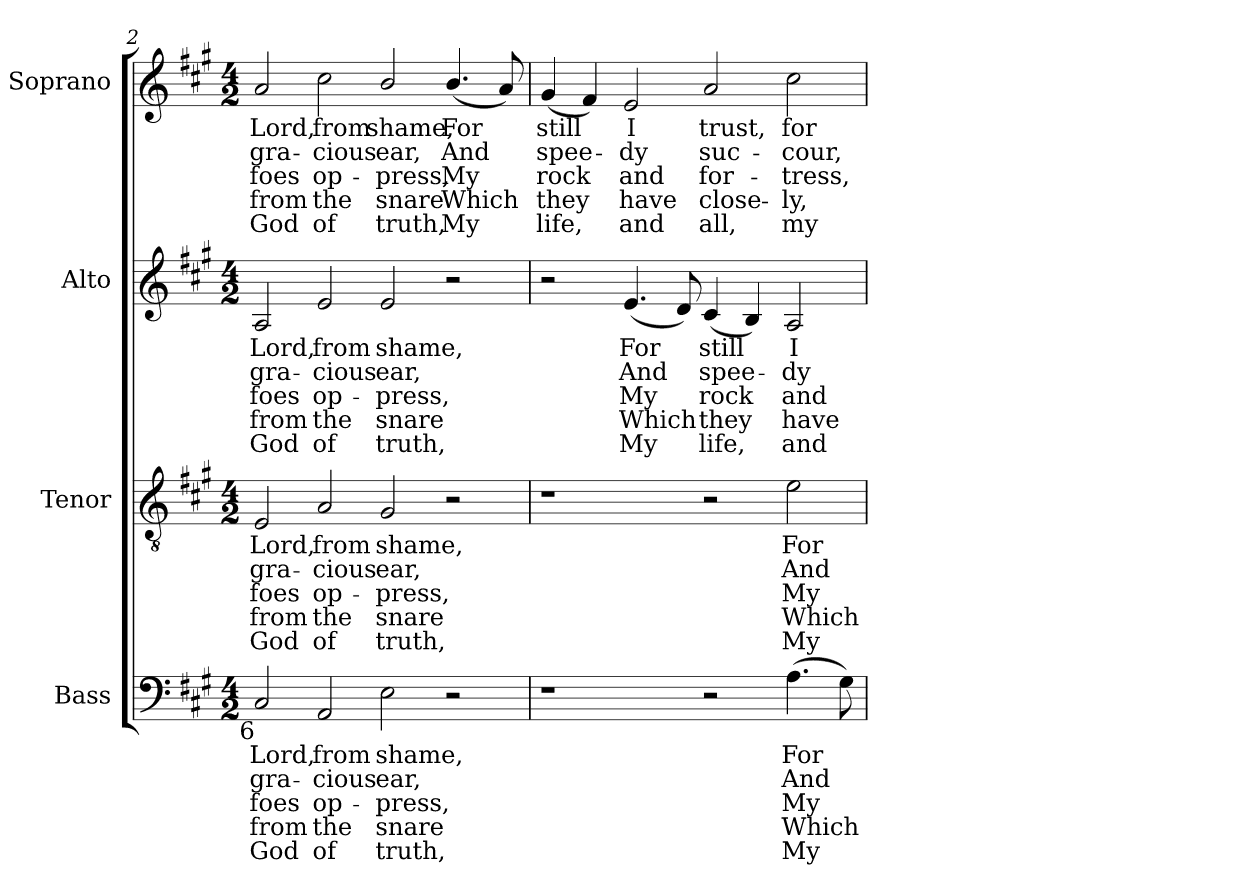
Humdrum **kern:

**kern	**text	**text	**text	**text	**text	**kern	**text	**text	**text	**text	**text	**kern	**text	**text	**text	**text	**text	**kern	**text	**text	**text	**text	**text
*part4	*part4	*part4	*part4	*part4	*part4	*part3	*part3	*part3	*part3	*part3	*part3	*part2	*part2	*part2	*part2	*part2	*part2	*part1	*part1	*part1	*part1	*part1	*part1
*staff4	*staff4	*staff4	*staff4	*staff4	*staff4	*staff3	*staff3	*staff3	*staff3	*staff3	*staff3	*staff2	*staff2	*staff2	*staff2	*staff2	*staff2	*staff1	*staff1	*staff1	*staff1	*staff1	*staff1
*I"Bass	*	*	*	*	*	*I"Tenor	*	*	*	*	*	*I"Alto	*	*	*	*	*	*I"Soprano	*	*	*	*	*
*I'B.	*	*	*	*	*	*I'T.	*	*	*	*	*	*I'A.	*	*	*	*	*	*I'S.	*	*	*	*	*
*clefF4	*	*	*	*	*	*clefGv2	*	*	*	*	*	*clefG2	*	*	*	*	*	*clefG2	*	*	*	*	*
*	*	*	*	*	*	*ITrd7c12	*	*	*	*	*	*	*	*	*	*	*	*	*	*	*	*	*
*k[f#c#g#]	*	*	*	*	*	*k[f#c#g#]	*	*	*	*	*	*k[f#c#g#]	*	*	*	*	*	*k[f#c#g#]	*	*	*	*	*
*A:	*	*	*	*	*	*A:	*	*	*	*	*	*A:	*	*	*	*	*	*A:	*	*	*	*	*
*M4/2	*	*	*	*	*	*M4/2	*	*	*	*	*	*M4/2	*	*	*	*	*	*M4/2	*	*	*	*	*
=2	=2	=2	=2	=2	=2	=2	=2	=2	=2	=2	=2	=2	=2	=2	=2	=2	=2	=2	=2	=2	=2	=2	=2
!	!LO:LY:b:color=#000000	!LO:LY:b:color=#000000	!LO:LY:b:color=#000000	!LO:LY:b:color=#000000	!LO:LY:b:color=#000000	!	!	!	!	!	!	!	!	!	!	!	!	!	!	!	!	!	!
!	!	!	!	!	!	!	!LO:LY:b:color=#000000	!LO:LY:b:color=#000000	!LO:LY:b:color=#000000	!LO:LY:b:color=#000000	!LO:LY:b:color=#000000	!	!	!	!	!	!	!	!	!	!	!	!
!	!	!	!	!	!	!	!	!	!	!	!	!	!LO:LY:b:color=#000000	!LO:LY:b:color=#000000	!LO:LY:b:color=#000000	!LO:LY:b:color=#000000	!LO:LY:b:color=#000000	!	!	!	!	!	!
!LO:TX:b:rj:t=6	!	!	!	!	!	!	!	!	!	!	!	!	!	!	!	!	!	!	!	!	!	!	!
!	!	!	!	!	!	!	!	!	!	!	!	!	!	!	!	!	!	!	!LO:LY:b:color=#000000	!LO:LY:b:color=#000000	!LO:LY:b:color=#000000	!LO:LY:b:color=#000000	!LO:LY:b:color=#000000
2C#i/	Lord,	gra-	foes	from	God	2EEi/	Lord,	gra-	foes	from	God	2Ai/	Lord,	gra-	foes	from	God	2ai/	Lord,	gra-	foes	from	God
!	!LO:LY:b:color=#000000	!LO:LY:b:color=#000000	!LO:LY:b:color=#000000	!LO:LY:b:color=#000000	!LO:LY:b:color=#000000	!	!	!	!	!	!	!	!	!	!	!	!	!	!	!	!	!	!
!	!	!	!	!	!	!	!LO:LY:b:color=#000000	!LO:LY:b:color=#000000	!LO:LY:b:color=#000000	!LO:LY:b:color=#000000	!LO:LY:b:color=#000000	!	!	!	!	!	!	!	!	!	!	!	!
!	!	!	!	!	!	!	!	!	!	!	!	!	!LO:LY:b:color=#000000	!LO:LY:b:color=#000000	!LO:LY:b:color=#000000	!LO:LY:b:color=#000000	!LO:LY:b:color=#000000	!	!	!	!	!	!
!	!	!	!	!	!	!	!	!	!	!	!	!	!	!	!	!	!	!	!LO:LY:b:color=#000000	!LO:LY:b:color=#000000	!LO:LY:b:color=#000000	!LO:LY:b:color=#000000	!LO:LY:b:color=#000000
2AAi/	from	-cious	op-	-the	of	2AAi/	from	-cious	op-	-the	of	2ei/	from	-cious	op-	-the	of	2cc#i\	from	-cious	op-	-the	of
!	!LO:LY:b:color=#000000	!LO:LY:b:color=#000000	!LO:LY:b:color=#000000	!LO:LY:b:color=#000000	!LO:LY:b:color=#000000	!	!	!	!	!	!	!	!	!	!	!	!	!	!	!	!	!	!
!	!	!	!	!	!	!	!LO:LY:b:color=#000000	!LO:LY:b:color=#000000	!LO:LY:b:color=#000000	!LO:LY:b:color=#000000	!LO:LY:b:color=#000000	!	!	!	!	!	!	!	!	!	!	!	!
!	!	!	!	!	!	!	!	!	!	!	!	!	!LO:LY:b:color=#000000	!LO:LY:b:color=#000000	!LO:LY:b:color=#000000	!LO:LY:b:color=#000000	!LO:LY:b:color=#000000	!	!	!	!	!	!
!	!	!	!	!	!	!	!	!	!	!	!	!	!	!	!	!	!	!	!LO:LY:b:color=#000000	!LO:LY:b:color=#000000	!LO:LY:b:color=#000000	!LO:LY:b:color=#000000	!LO:LY:b:color=#000000
2Ei\	shame,	ear,	press,	snare	truth,	2GG#i/	shame,	ear,	press,	snare	truth,	2ei/	shame,	ear,	press,	snare	truth,	2bi/	shame,	ear,	press,	snare	truth,
!	!	!	!	!	!	!	!	!	!	!	!	!	!	!	!	!	!	!	!LO:LY:b:color=#000000	!LO:LY:b:color=#000000	!LO:LY:b:color=#000000	!LO:LY:b:color=#000000	!LO:LY:b:color=#000000
2r	.	.	.	.	.	2r	.	.	.	.	.	2r	.	.	.	.	.	(4.bi/	For	And	My	Which	My
.	.	.	.	.	.	.	.	.	.	.	.	.	.	.	.	.	.	8ai/)	.	.	.	.	.
=3	=3	=3	=3	=3	=3	=3	=3	=3	=3	=3	=3	=3	=3	=3	=3	=3	=3	=3	=3	=3	=3	=3	=3
!	!	!	!	!	!	!	!	!	!	!	!	!	!	!	!	!	!	!	!LO:LY:b:color=#000000	!LO:LY:b:color=#000000	!LO:LY:b:color=#000000	!LO:LY:b:color=#000000	!LO:LY:b:color=#000000
1r	.	.	.	.	.	1r	.	.	.	.	.	2r	.	.	.	.	.	(4g#i/	still	spee-	rock	they	life,
.	.	.	.	.	.	.	.	.	.	.	.	.	.	.	.	.	.	4f#i/)	.	.	.	.	.
!	!	!	!	!	!	!	!	!	!	!	!	!	!LO:LY:b:color=#000000	!LO:LY:b:color=#000000	!LO:LY:b:color=#000000	!LO:LY:b:color=#000000	!LO:LY:b:color=#000000	!	!	!	!	!	!
!	!	!	!	!	!	!	!	!	!	!	!	!	!	!	!	!	!	!	!LO:LY:b:color=#000000	!LO:LY:b:color=#000000	!LO:LY:b:color=#000000	!LO:LY:b:color=#000000	!LO:LY:b:color=#000000
.	.	.	.	.	.	.	.	.	.	.	.	(4.ei/	For	And	My	Which	My	2ei/	I	-dy	and	have	and
.	.	.	.	.	.	.	.	.	.	.	.	8di/)	.	.	.	.	.	.	.	.	.	.	.
!	!	!	!	!	!	!	!	!	!	!	!	!	!LO:LY:b:color=#000000	!LO:LY:b:color=#000000	!LO:LY:b:color=#000000	!LO:LY:b:color=#000000	!LO:LY:b:color=#000000	!	!	!	!	!	!
!	!	!	!	!	!	!	!	!	!	!	!	!	!	!	!	!	!	!	!LO:LY:b:color=#000000	!LO:LY:b:color=#000000	!LO:LY:b:color=#000000	!LO:LY:b:color=#000000	!LO:LY:b:color=#000000
2r	.	.	.	.	.	2r	.	.	.	.	.	(4c#i/	still	spee-	rock	they	life,	2ai/	trust,	suc-	for-	-close-	-all,
.	.	.	.	.	.	.	.	.	.	.	.	4Bi/)	.	.	.	.	.	.	.	.	.	.	.
!	!LO:LY:b:color=#000000	!LO:LY:b:color=#000000	!LO:LY:b:color=#000000	!LO:LY:b:color=#000000	!LO:LY:b:color=#000000	!	!	!	!	!	!	!	!	!	!	!	!	!	!	!	!	!	!
!	!	!	!	!	!	!	!LO:LY:b:color=#000000	!LO:LY:b:color=#000000	!LO:LY:b:color=#000000	!LO:LY:b:color=#000000	!LO:LY:b:color=#000000	!	!	!	!	!	!	!	!	!	!	!	!
!	!	!	!	!	!	!	!	!	!	!	!	!	!LO:LY:b:color=#000000	!LO:LY:b:color=#000000	!LO:LY:b:color=#000000	!LO:LY:b:color=#000000	!LO:LY:b:color=#000000	!	!	!	!	!	!
!	!	!	!	!	!	!	!	!	!	!	!	!	!	!	!	!	!	!	!LO:LY:b:color=#000000	!LO:LY:b:color=#000000	!LO:LY:b:color=#000000	!LO:LY:b:color=#000000	!LO:LY:b:color=#000000
(4.Ai\	For	And	My	Which	My	2Ei\	For	And	My	Which	My	2Ai/	I	-dy	and	have	and	2cc#i\	for	-cour,	tress,	ly,	my
8G#i\)	.	.	.	.	.	.	.	.	.	.	.	.	.	.	.	.	.	.	.	.	.	.	.
=	=	=	=	=	=	=	=	=	=	=	=	=	=	=	=	=	=	=	=	=	=	=	=
*-	*-	*-	*-	*-	*-	*-	*-	*-	*-	*-	*-	*-	*-	*-	*-	*-	*-	*-	*-	*-	*-	*-	*-
